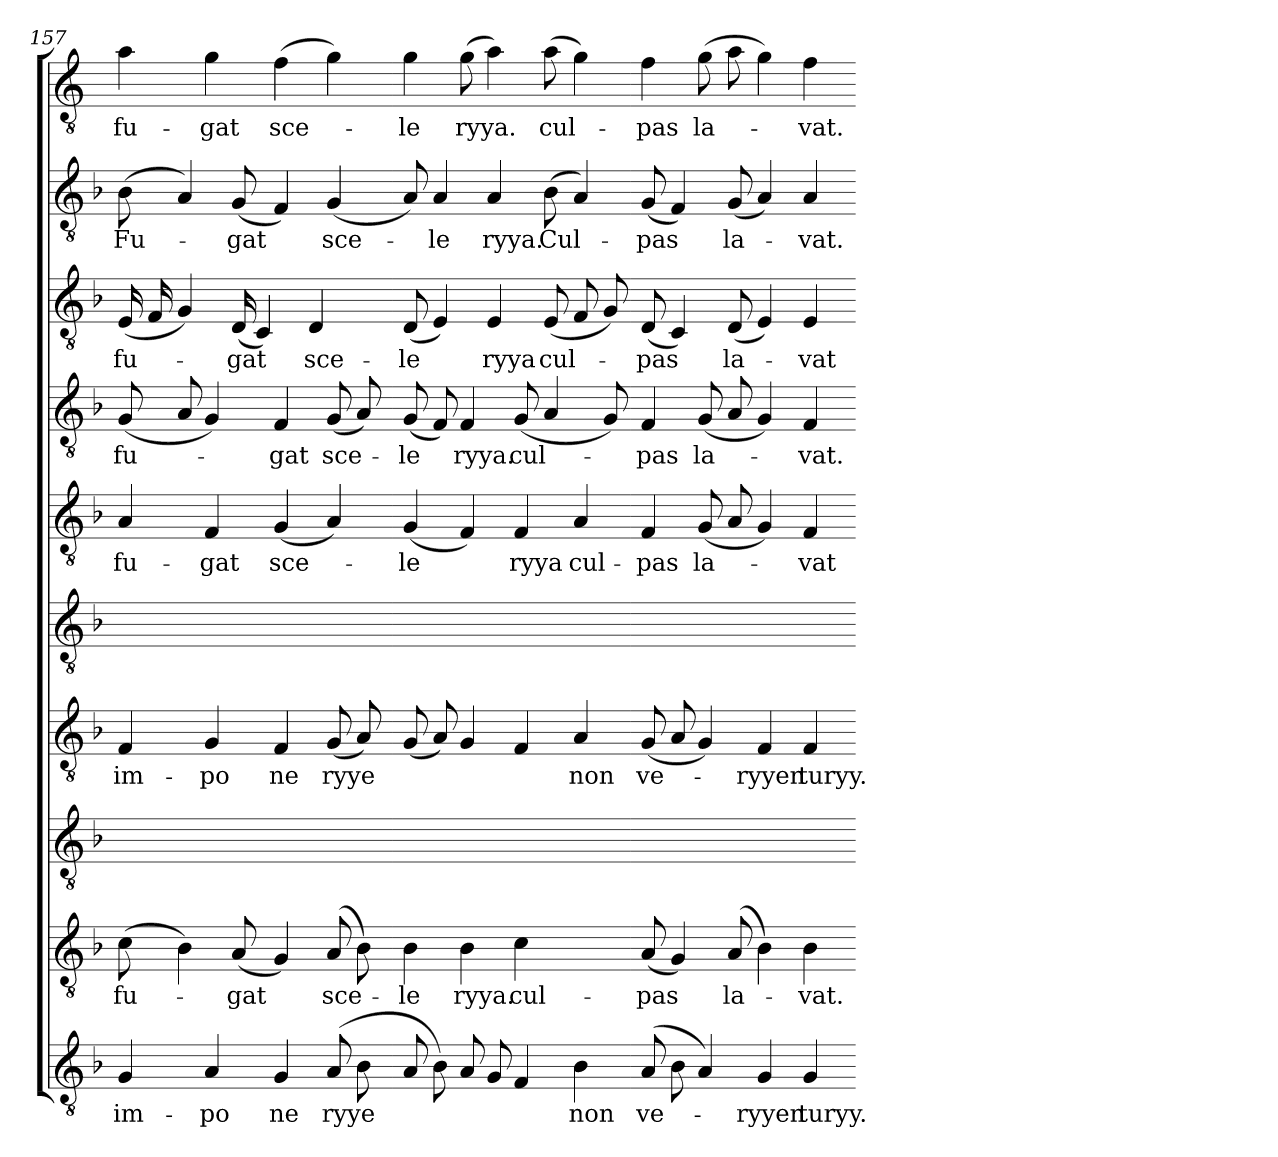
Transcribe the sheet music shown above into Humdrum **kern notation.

**kern	**text	**kern	**text	**kern	**kern	**text	**kern	**kern	**text	**kern	**text	**kern	**text	**kern	**text	**kern	**text
*part10	*part10	*part9	*part9	*part8	*part7	*part7	*part6	*part5	*part5	*part4	*part4	*part3	*part3	*part2	*part2	*part1	*part1
*staff10	*staff10	*staff9	*staff9	*staff8	*staff7	*staff7	*staff6	*staff5	*staff5	*staff4	*staff4	*staff3	*staff3	*staff2	*staff2	*staff1	*staff1
*clefGv2	*	*clefGv2	*	*clefGv2	*clefGv2	*	*clefGv2	*clefGv2	*	*clefGv2	*	*clefGv2	*	*clefGv2	*	*clefGv2	*
*k[b-]	*	*k[b-]	*	*k[b-]	*k[b-]	*	*k[b-]	*k[b-]	*	*k[b-]	*	*k[b-]	*	*k[b-]	*	*k[]	*
=157	=157	=157	=157	=157	=157	=157	=157	=157	=157	=157	=157	=157	=157	=157	=157	=157	=157
4G	im-	(8c	fu-	1ryy	4F	im-	1ryy	4A	fu-	(8G	fu-	(16E	fu-	(8B-	Fu-	4a	fu-
.	.	.	.	.	.	.	.	.	.	.	.	16F	.	.	.	.	.
.	.	4B-)	.	.	.	.	.	.	.	8A	.	4G)	.	4A)	.	.	.
4A	po	.	.	.	4G	po	.	4F	-gat	4G)	.	.	.	.	.	4g	-gat
.	.	(8A	-gat	.	.	.	.	.	.	.	.	(16D	-gat	(8G	-gat	.	.
.	.	.	.	.	.	.	.	.	.	.	.	4C)	.	.	.	.	.
4G	ne	4G)	.	.	4F	ne	.	(4G	sce-	4F	-gat	.	.	4F)	.	(4f	sce-
.	.	.	.	.	.	.	.	.	.	.	.	4D	sce-	.	.	.	.
(8A	-ryye	(8A	sce-	.	(8G	-ryye	.	4A)	.	(8G	sce-	.	.	(4G	sce-	4g)	.
8B-	.	8B-)	.	.	8A)	.	.	.	.	8A)	.	.	.	.	.	.	.
.	.	.	.	.	.	.	.	.	.	.	.	16ryy	.	.	.	.	.
=158-	=158-	=158-	=158-	=158-	=158-	=158-	=158-	=158-	=158-	=158-	=158-	=158-	=158-	=158-	=158-	=158-	=158-
8A	.	4B-	le	1ryy	(8G	.	1ryy	(4G	le	(8G	le	(8D	le	8A)	.	4g	le
8B-)	.	.	.	.	8A)	.	.	.	.	8F)	.	4E)	.	4A	le	.	.
8A	.	4B-	-ryya.	.	4G	.	.	4F)	.	4F	-ryya.	.	.	.	.	(8g	-ryya.
8G	.	.	.	.	.	.	.	.	.	.	.	4E	-ryya	4A	-ryya.	4a)	.
4F	.	4c	cul-	.	4F	.	.	4F	-ryya	(8G	cul-	.	.	.	.	.	.
.	.	.	.	.	.	.	.	.	.	4A	.	(8E	cul-	(8B-	Cul-	(8a	cul-
4B-	non	4ryy	.	.	4A	non	.	4A	cul-	.	.	8F	.	4A)	.	4g)	.
.	.	.	.	.	.	.	.	.	.	8G)	.	8G)	.	.	.	.	.
=159-	=159-	=159-	=159-	=159-	=159-	=159-	=159-	=159-	=159-	=159-	=159-	=159-	=159-	=159-	=159-	=159-	=159-
(8A	ve-	(8A	-pas	1ryy	(8G	ve-	1ryy	4F	-pas	4F	-pas	(8D	-pas	(8G	-pas	4f	-pas
8B-	.	4G)	.	.	8A	.	.	.	.	.	.	4C)	.	4F)	.	.	.
4A)	.	.	.	.	4G)	.	.	(8G	la-	(8G	la-	.	.	.	.	(8g	la-
.	.	(8A	la-	.	.	.	.	8A	.	8A	.	(8D	la-	(8G	la-	8a	.
4G	ryyen	4B-)	.	.	4F	ryyen	.	4G)	.	4G)	.	4E)	.	4A)	.	4g)	.
4G	-turyy.	4B-	-vat.	.	4F	-turyy.	.	4F	-vat	4F	-vat.	4E	-vat	4A	-vat.	4f	-vat.
=-	=-	=-	=-	=-	=-	=-	=-	=-	=-	=-	=-	=-	=-	=-	=-	=-	=-
*-	*-	*-	*-	*-	*-	*-	*-	*-	*-	*-	*-	*-	*-	*-	*-	*-	*-
